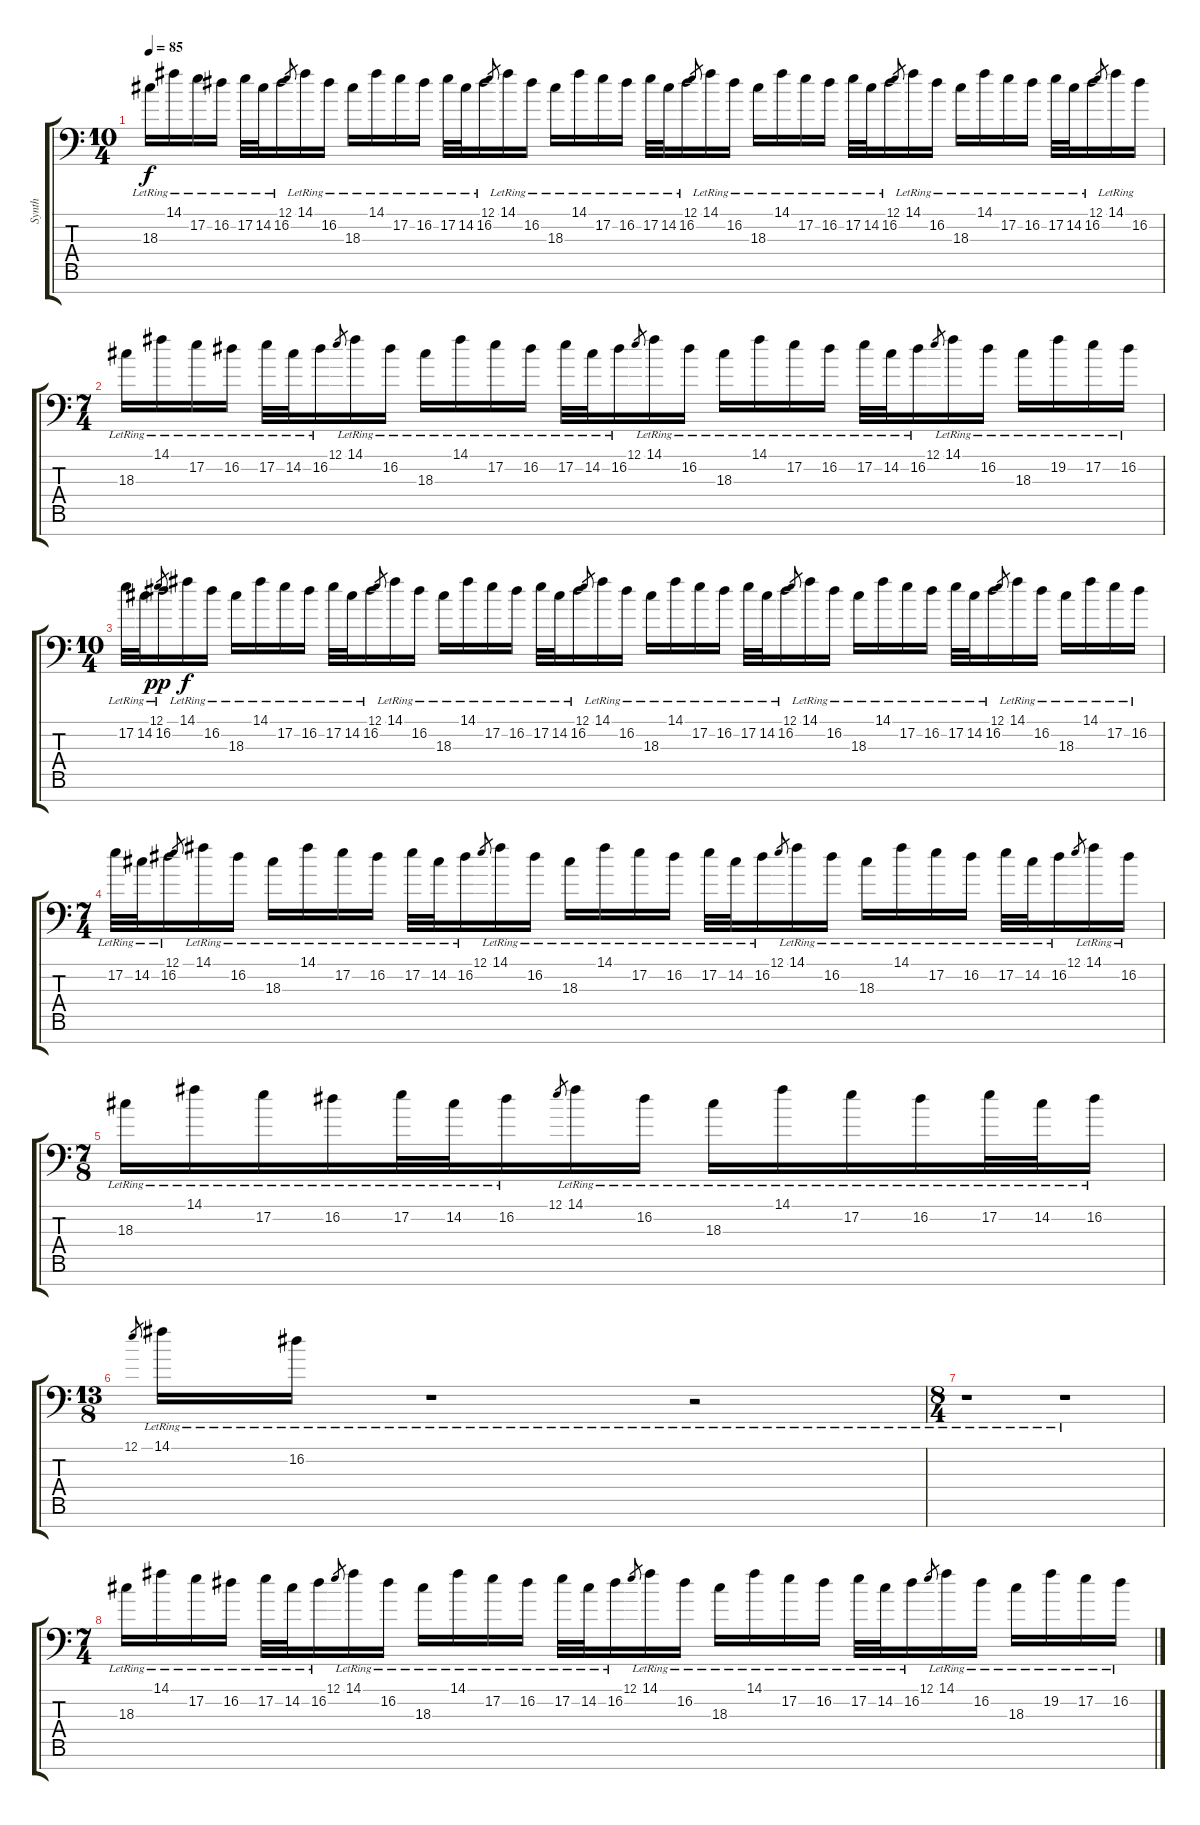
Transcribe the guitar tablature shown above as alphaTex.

\track ("Synth" "Synth") {instrument fx4atmosphere}
\staff {score tabs}
\tuning (E4 B3 G3 D3 A2 E2 A1) {hide}
\ts (10 4)
\tempo 85
\clef f4
\ks c
18.3{lr}.16{dy f} 14.1{lr}.16 17.2{lr}.16 16.2{lr}.16 17.2{lr}.32 14.2{lr}.32 16.2{lr}.16 12.1.8{gr} 14.1{lr}.16 16.2{lr}.16 18.3{lr}.16 14.1{lr}.16 17.2{lr}.16 16.2{lr}.16 17.2{lr}.32 14.2{lr}.32 16.2{lr}.16 12.1.8{gr} 14.1{lr}.16 16.2{lr}.16 18.3{lr}.16 14.1{lr}.16 17.2{lr}.16 16.2{lr}.16 17.2{lr}.32 14.2{lr}.32 16.2{lr}.16 12.1.8{gr} 14.1{lr}.16 16.2{lr}.16 18.3{lr}.16 14.1{lr}.16 17.2{lr}.16 16.2{lr}.16 17.2{lr}.32 14.2{lr}.32 16.2{lr}.16 12.1.8{gr} 14.1{lr}.16 16.2{lr}.16 18.3{lr}.16 14.1{lr}.16 17.2{lr}.16 16.2{lr}.16 17.2{lr}.32 14.2{lr}.32 16.2{lr}.16 12.1.8{gr} 14.1{lr}.16 16.2{lr}.16 |
\ts (7 4)
18.3{lr}.16 14.1{lr}.16 17.2{lr}.16 16.2{lr}.16 17.2{lr}.32 14.2{lr}.32 16.2{lr}.16 12.1.8{gr} 14.1{lr}.16 16.2{lr}.16 18.3{lr}.16 14.1{lr}.16 17.2{lr}.16 16.2{lr}.16 17.2{lr}.32 14.2{lr}.32 16.2{lr}.16 12.1.8{gr} 14.1{lr}.16 16.2{lr}.16 18.3{lr}.16 14.1{lr}.16 17.2{lr}.16 16.2{lr}.16 17.2{lr}.32 14.2{lr}.32 16.2{lr}.16 12.1.8{gr} 14.1{lr}.16 16.2{lr}.16 18.3{lr}.16 19.2{lr}.16 17.2{lr}.16 16.2{lr}.16 |
\ts (10 4)
17.2{lr}.32 14.2{lr}.32 16.2{lr}.16 12.1.8{gr dy pp} 14.1{lr}.16{dy f} 16.2{lr}.16 18.3{lr}.16 14.1{lr}.16 17.2{lr}.16 16.2{lr}.16 17.2{lr}.32 14.2{lr}.32 16.2{lr}.16 12.1.8{gr} 14.1{lr}.16 16.2{lr}.16 18.3{lr}.16 14.1{lr}.16 17.2{lr}.16 16.2{lr}.16 17.2{lr}.32 14.2{lr}.32 16.2{lr}.16 12.1.8{gr} 14.1{lr}.16 16.2{lr}.16 18.3{lr}.16 14.1{lr}.16 17.2{lr}.16 16.2{lr}.16 17.2{lr}.32 14.2{lr}.32 16.2{lr}.16 12.1.8{gr} 14.1{lr}.16 16.2{lr}.16 18.3{lr}.16 14.1{lr}.16 17.2{lr}.16 16.2{lr}.16 17.2{lr}.32 14.2{lr}.32 16.2{lr}.16 12.1.8{gr} 14.1{lr}.16 16.2{lr}.16 18.3{lr}.16 14.1{lr}.16 17.2{lr}.16 16.2{lr}.16 |
\ts (7 4)
17.2{lr}.32 14.2{lr}.32 16.2{lr}.16 12.1.8{gr} 14.1{lr}.16 16.2{lr}.16 18.3{lr}.16 14.1{lr}.16 17.2{lr}.16 16.2{lr}.16 17.2{lr}.32 14.2{lr}.32 16.2{lr}.16 12.1.8{gr} 14.1{lr}.16 16.2{lr}.16 18.3{lr}.16 14.1{lr}.16 17.2{lr}.16 16.2{lr}.16 17.2{lr}.32 14.2{lr}.32 16.2{lr}.16 12.1.8{gr} 14.1{lr}.16 16.2{lr}.16 18.3{lr}.16 14.1{lr}.16 17.2{lr}.16 16.2{lr}.16 17.2{lr}.32 14.2{lr}.32 16.2{lr}.16 12.1.8{gr} 14.1{lr}.16 16.2{lr}.16 |
\ts (7 8)
18.3{lr}.16 14.1{lr}.16 17.2{lr}.16 16.2{lr}.16 17.2{lr}.32 14.2{lr}.32 16.2{lr}.16 12.1.8{gr} 14.1{lr}.16 16.2{lr}.16 18.3{lr}.16 14.1{lr}.16 17.2{lr}.16 16.2{lr}.16 17.2{lr}.32 14.2{lr}.32 16.2{lr}.16 |
\ts (13 8)
12.1.8{gr} 14.1{lr}.16{volume 0} 16.2{lr}.16 r.1 r.2 |
\ts (8 4)
r.1 r.1 |
\ts (7 4)
18.3{lr}.16{volume 10} 14.1{lr}.16 17.2{lr}.16 16.2{lr}.16 17.2{lr}.32 14.2{lr}.32 16.2{lr}.16 12.1.8{gr} 14.1{lr}.16 16.2{lr}.16 18.3{lr}.16 14.1{lr}.16 17.2{lr}.16 16.2{lr}.16 17.2{lr}.32 14.2{lr}.32 16.2{lr}.16 12.1.8{gr} 14.1{lr}.16 16.2{lr}.16 18.3{lr}.16 14.1{lr}.16 17.2{lr}.16 16.2{lr}.16 17.2{lr}.32 14.2{lr}.32 16.2{lr}.16 12.1.8{gr} 14.1{lr}.16 16.2{lr}.16 18.3{lr}.16 19.2{lr}.16 17.2{lr}.16 16.2{lr}.16
